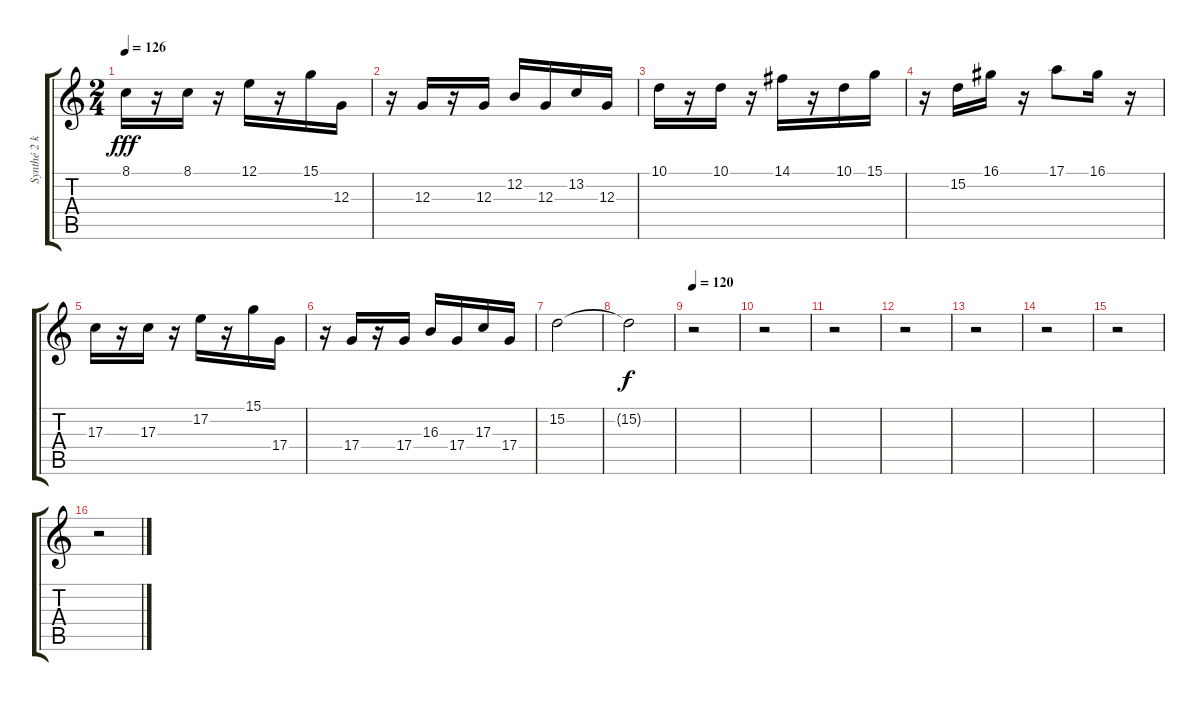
\track ("Synthé 2 kojote" "Synthé 2 k") {instrument brasssection}
\staff {score tabs}
\tuning (E4 B3 G3 D3 A2 E2) {hide}
\ts (2 4)
\tempo 126
\clef g2
\ks c
8.1.16{dy fff} r.16 8.1.16 r.16 12.1.16 r.16 15.1.16 12.3.16 |
r.16 12.3.16 r.16 12.3.16 12.2.16 12.3.16 13.2.16 12.3.16 |
10.1.16 r.16 10.1.16 r.16 14.1.16 r.16 10.1.16 15.1.16 |
r.16 15.2.16 16.1.16 r.16 17.1.8 16.1.16 r.16 |
17.3.16 r.16 17.3.16 r.16 17.2.16 r.16 15.1.16 17.4.16 |
r.16 17.4.16 r.16 17.4.16 16.3.16 17.4.16 17.3.16 17.4.16 |
15.2.2 |
15.2{t}.2{dy f} |
\tempo 120
r.2 |
r.2 |
r.2 |
r.2 |
r.2 |
r.2 |
r.2 |
r.2
